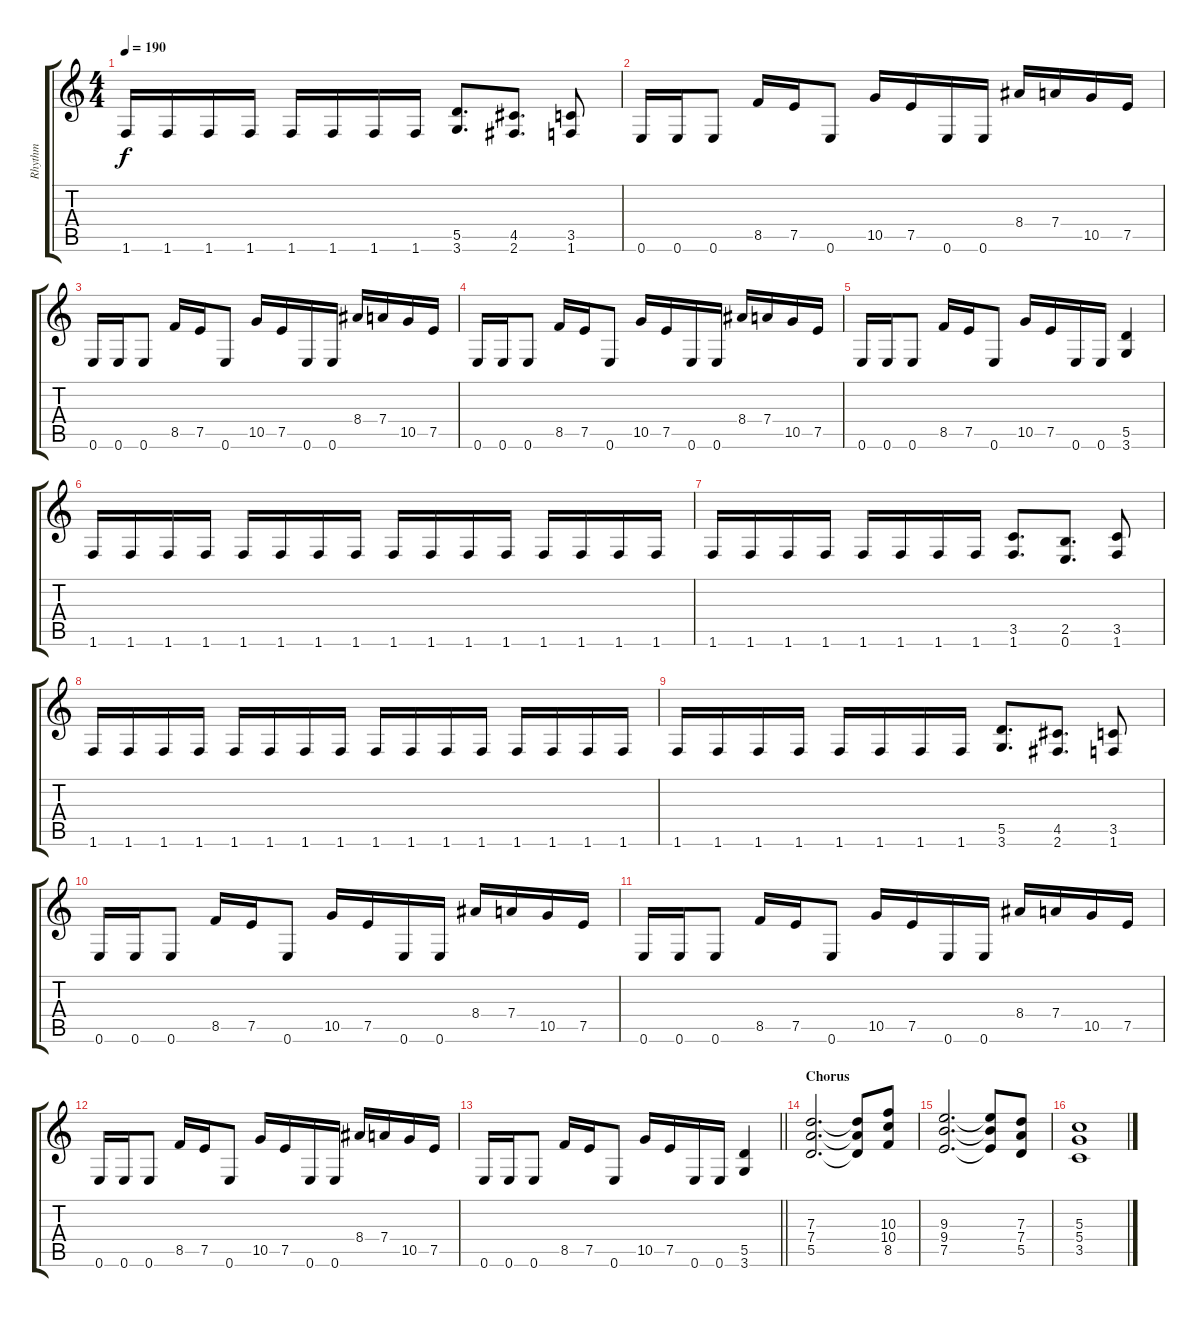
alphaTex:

\track ("Rhythm" "Rhythm") {instrument distortionguitar}
\staff {score tabs}
\tuning (E4 B3 G3 D3 A2 E2) {hide}
\ts (4 4)
\tempo 190
\clef g2
\ks c
1.6.16{dy f} 1.6.16 1.6.16 1.6.16 1.6.16 1.6.16 1.6.16 1.6.16 (5.5 3.6).8{d} (4.5 2.6).8{d} (3.5 1.6).8 |
0.6.16 0.6.16 0.6.8 8.5.16 7.5.16 0.6.8 10.5.16 7.5.16 0.6.16 0.6.16 8.4.16 7.4.16 10.5.16 7.5.16 |
0.6.16 0.6.16 0.6.8 8.5.16 7.5.16 0.6.8 10.5.16 7.5.16 0.6.16 0.6.16 8.4.16 7.4.16 10.5.16 7.5.16 |
0.6.16 0.6.16 0.6.8 8.5.16 7.5.16 0.6.8 10.5.16 7.5.16 0.6.16 0.6.16 8.4.16 7.4.16 10.5.16 7.5.16 |
0.6.16 0.6.16 0.6.8 8.5.16 7.5.16 0.6.8 10.5.16 7.5.16 0.6.16 0.6.16 (5.5 3.6).4 |
1.6.16 1.6.16 1.6.16 1.6.16 1.6.16 1.6.16 1.6.16 1.6.16 1.6.16 1.6.16 1.6.16 1.6.16 1.6.16 1.6.16 1.6.16 1.6.16 |
1.6.16 1.6.16 1.6.16 1.6.16 1.6.16 1.6.16 1.6.16 1.6.16 (3.5 1.6).8{d} (2.5 0.6).8{d} (3.5 1.6).8 |
1.6.16 1.6.16 1.6.16 1.6.16 1.6.16 1.6.16 1.6.16 1.6.16 1.6.16 1.6.16 1.6.16 1.6.16 1.6.16 1.6.16 1.6.16 1.6.16 |
1.6.16 1.6.16 1.6.16 1.6.16 1.6.16 1.6.16 1.6.16 1.6.16 (5.5 3.6).8{d} (4.5 2.6).8{d} (3.5 1.6).8 |
0.6.16 0.6.16 0.6.8 8.5.16 7.5.16 0.6.8 10.5.16 7.5.16 0.6.16 0.6.16 8.4.16 7.4.16 10.5.16 7.5.16 |
0.6.16 0.6.16 0.6.8 8.5.16 7.5.16 0.6.8 10.5.16 7.5.16 0.6.16 0.6.16 8.4.16 7.4.16 10.5.16 7.5.16 |
0.6.16 0.6.16 0.6.8 8.5.16 7.5.16 0.6.8 10.5.16 7.5.16 0.6.16 0.6.16 8.4.16 7.4.16 10.5.16 7.5.16 |
\barLineRight lightlight
0.6.16 0.6.16 0.6.8 8.5.16 7.5.16 0.6.8 10.5.16 7.5.16 0.6.16 0.6.16 (5.5 3.6).4 |
\section ("" "Chorus")
(7.3 7.4 5.5).2{d} (7.3{t} 7.4{t} 5.5{t}).8 (10.3 10.4 8.5).8 |
(9.3 9.4 7.5).2{d} (9.3{t} 9.4{t} 7.5{t}).8 (7.3 7.4 5.5).8 |
(5.3 5.4 3.5).1
